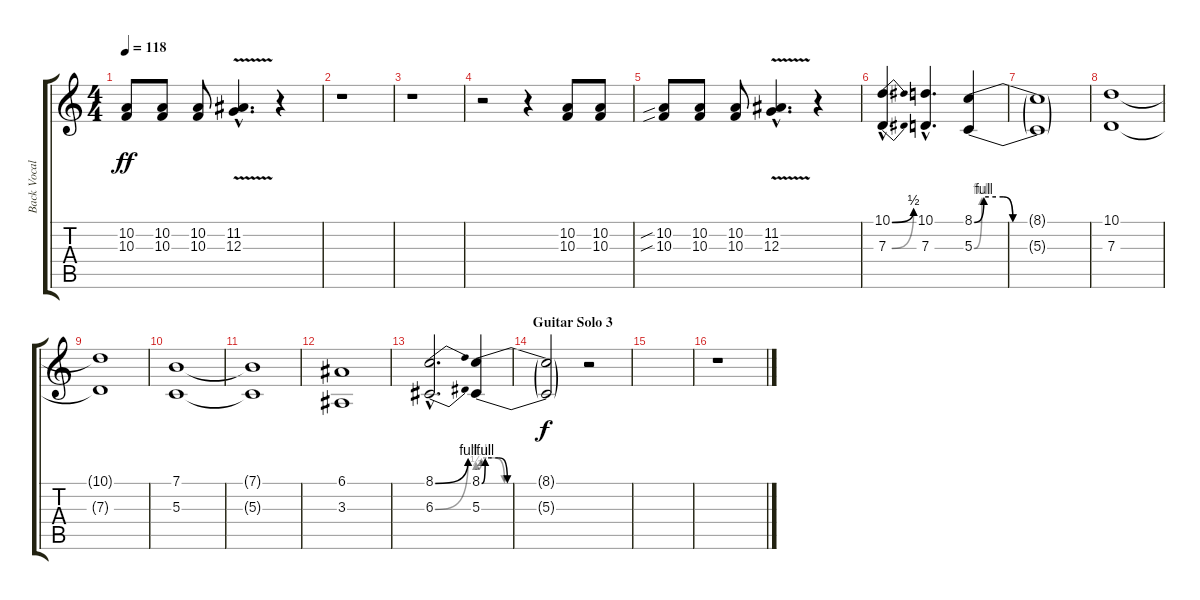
\track ("Back Vocal" "Back Vocal") {instrument altosax}
\staff {score tabs}
\tuning (E4 B3 G3 D3 A2 E2) {hide}
\ts (4 4)
\tempo 118
\clef g2
\ks c
(10.2 10.3).8{dy ff} (10.2 10.3).8 (10.2 10.3).8 (11.2{v hac} 12.3{v hac}).4{d} r.4 |
r.1 |
r.1 |
r.2 r.4 (10.2 10.3).8 (10.2 10.3).8 |
(10.2{sib} 10.3{sib}).8 (10.2 10.3).8 (10.2 10.3).8 (11.2{v hac} 12.3{v hac}).4{d} r.4 |
(10.1{be (bend 0 0 60 2) hac} 7.3{be (bend 0 0 60 2) hac}).4{d} (10.1{hac} 7.3{hac}).4{d} (8.1{be (custom 0 0 5 4 15 4 20 0 30 0 45 0 60 0)} 5.3{be (custom 0 0 4 4 15 4 20 0 45 0 60 0)}).4 |
(8.1{t} 5.3{t}).1 |
(10.1 7.3).1 |
(10.1{t} 7.3{t}).1 |
(7.1 5.3).1 |
(7.1{t} 5.3{t}).1 |
(6.1 3.3).1 |
(8.1{be (bend 0 0 60 4) hac} 6.3{be (bend 0 0 60 4) hac}).2{d} (8.1{be (custom 0 0 2 4 10 4 15 0 60 0)} 5.3{be (custom 0 2 2 4 9 4 15 0 60 0)}).4 |
\section ("" "Guitar Solo 3")
(8.1{t} 5.3{t}).2{dy f} r.2 |
|
r.1
